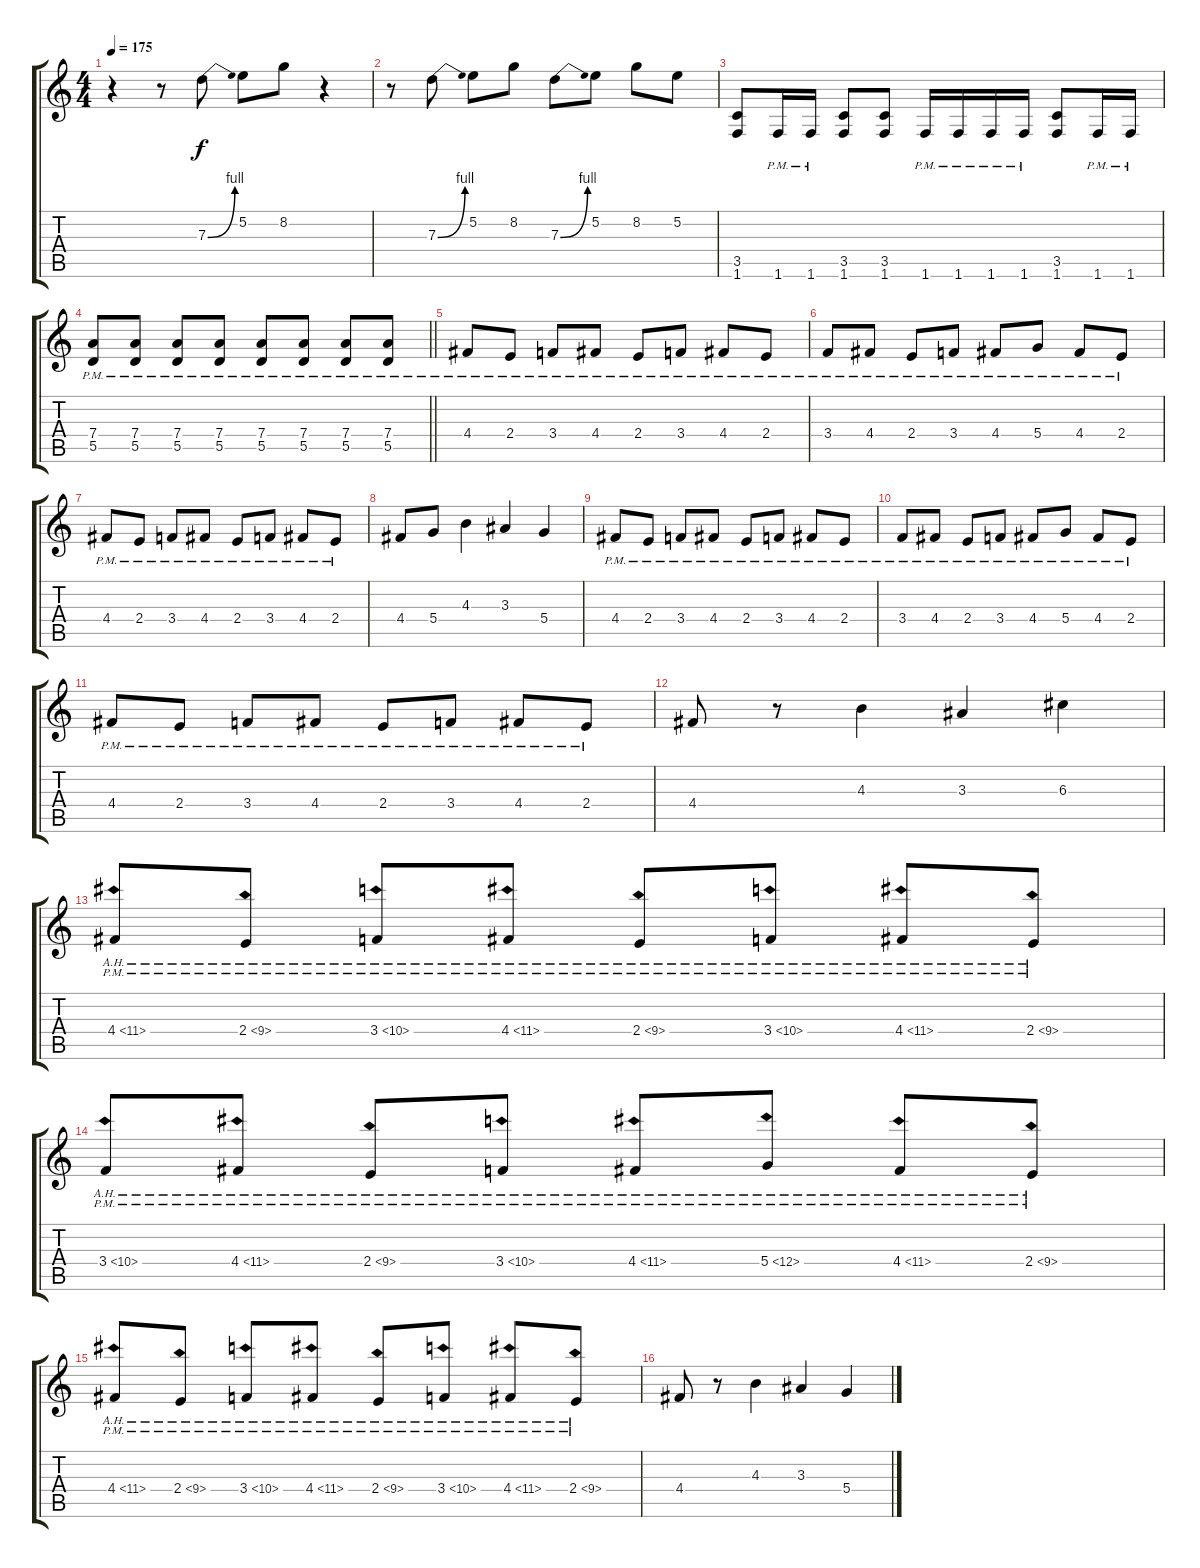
\track "" {instrument distortionguitar}
\staff {score tabs}
\tuning (E4 B3 G3 D3 A2 E2) {hide}
\ts (4 4)
\tempo 175
\clef g2
\ks c
r.4{dy f} r.8 7.3{be (bend 0 0 60 4)}.8 5.2.8 8.2.8 r.4 |
r.8 7.3{be (bend 0 0 60 4)}.8 5.2.8 8.2.8 7.3{be (bend 0 0 60 4)}.8 5.2.8 8.2.8 5.2.8 |
(3.5 1.6).8 1.6{pm}.16 1.6{pm}.16 (3.5 1.6).8 (3.5 1.6).8 1.6{pm}.16 1.6{pm}.16 1.6{pm}.16 1.6{pm}.16 (3.5 1.6).8 1.6{pm}.16 1.6{pm}.16 |
\barLineRight lightlight
(7.4{pm} 5.5{pm}).8 (7.4{pm} 5.5{pm}).8 (7.4{pm} 5.5{pm}).8 (7.4{pm} 5.5{pm}).8 (7.4{pm} 5.5{pm}).8 (7.4{pm} 5.5{pm}).8 (7.4{pm} 5.5{pm}).8 (7.4{pm} 5.5{pm}).8 |
4.4{pm}.8 2.4{pm}.8 3.4{pm}.8 4.4{pm}.8 2.4{pm}.8 3.4{pm}.8 4.4{pm}.8 2.4{pm}.8 |
3.4{pm}.8 4.4{pm}.8 2.4{pm}.8 3.4{pm}.8 4.4{pm}.8 5.4{pm}.8 4.4{pm}.8 2.4{pm}.8 |
4.4{pm}.8 2.4{pm}.8 3.4{pm}.8 4.4{pm}.8 2.4{pm}.8 3.4{pm}.8 4.4{pm}.8 2.4{pm}.8 |
4.4.8 5.4.8 4.3.4 3.3.4 5.4.4 |
4.4{pm}.8 2.4{pm}.8 3.4{pm}.8 4.4{pm}.8 2.4{pm}.8 3.4{pm}.8 4.4{pm}.8 2.4{pm}.8 |
3.4{pm}.8 4.4{pm}.8 2.4{pm}.8 3.4{pm}.8 4.4{pm}.8 5.4{pm}.8 4.4{pm}.8 2.4{pm}.8 |
4.4{pm}.8 2.4{pm}.8 3.4{pm}.8 4.4{pm}.8 2.4{pm}.8 3.4{pm}.8 4.4{pm}.8 2.4{pm}.8 |
4.4.8 r.8 4.3.4 3.3.4 6.3.4 |
4.4{ah 7 pm}.8 2.4{ah 7 pm}.8 3.4{ah 7 pm}.8 4.4{ah 7 pm}.8 2.4{ah 7 pm}.8 3.4{ah 7 pm}.8 4.4{ah 7 pm}.8 2.4{ah 7 pm}.8 |
3.4{ah 7 pm}.8 4.4{ah 7 pm}.8 2.4{ah 7 pm}.8 3.4{ah 7 pm}.8 4.4{ah 7 pm}.8 5.4{ah 7 pm}.8 4.4{ah 7 pm}.8 2.4{ah 7 pm}.8 |
4.4{ah 7 pm}.8 2.4{ah 7 pm}.8 3.4{ah 7 pm}.8 4.4{ah 7 pm}.8 2.4{ah 7 pm}.8 3.4{ah 7 pm}.8 4.4{ah 7 pm}.8 2.4{ah 7 pm}.8 |
4.4.8 r.8 4.3.4 3.3.4 5.4.4
